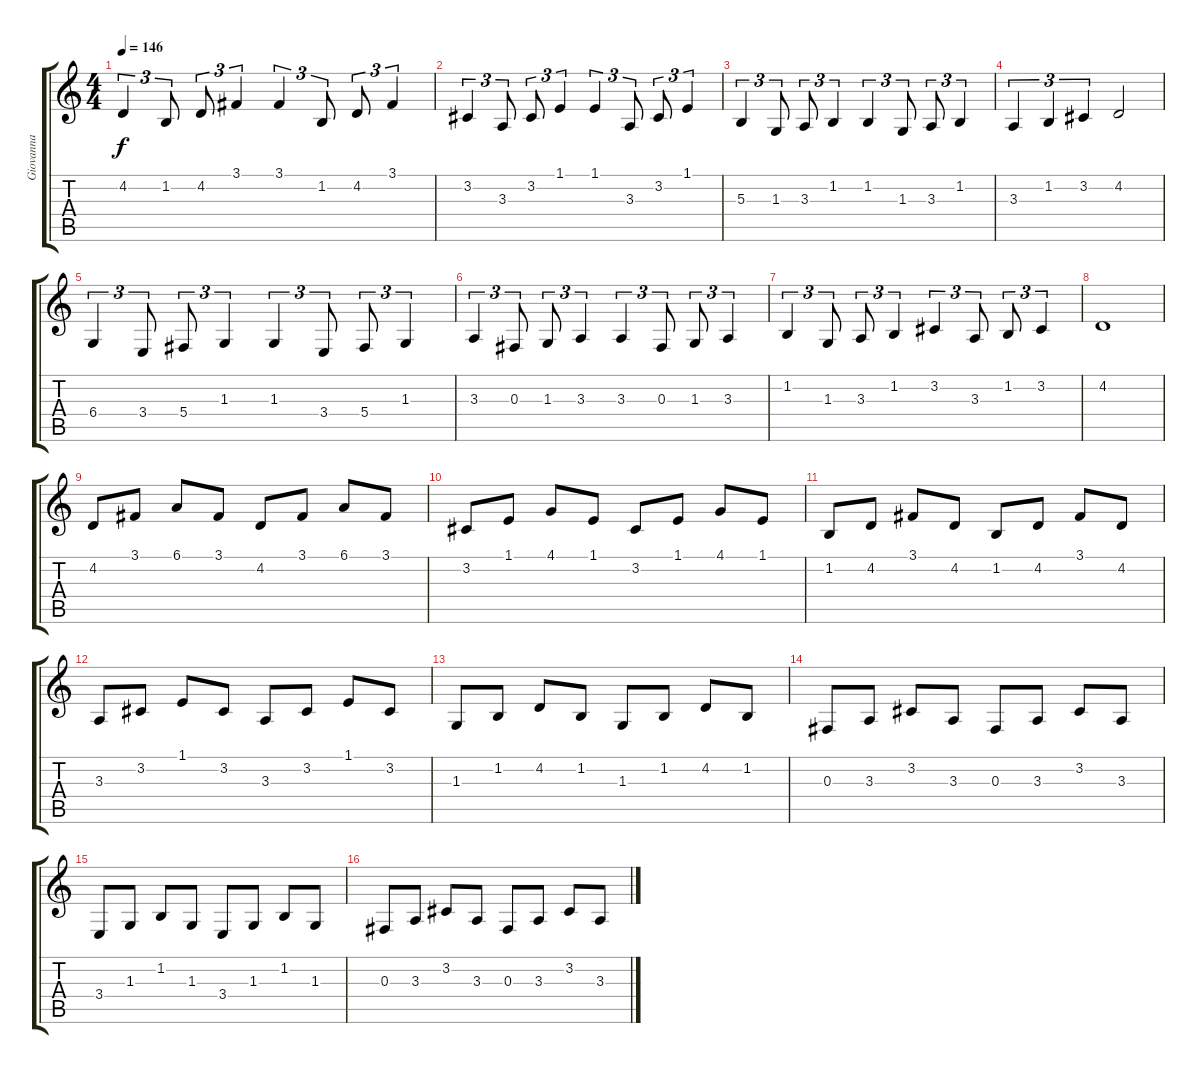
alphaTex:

\track ("Giovanna" "Giovanna") {instrument acousticgrandpiano}
\staff {score tabs}
\tuning (Eb4 Bb3 Gb3 Db3 Ab2 Eb2) {hide}
\ts (4 4)
\tempo 146
\clef g2
\ks c
4.2.4{tu (3 2) dy f} 1.2.8{tu (3 2)} 4.2.8{tu (3 2)} 3.1.4{tu (3 2)} 3.1.4{tu (3 2)} 1.2.8{tu (3 2)} 4.2.8{tu (3 2)} 3.1.4{tu (3 2)} |
3.2.4{tu (3 2)} 3.3.8{tu (3 2)} 3.2.8{tu (3 2)} 1.1.4{tu (3 2)} 1.1.4{tu (3 2)} 3.3.8{tu (3 2)} 3.2.8{tu (3 2)} 1.1.4{tu (3 2)} |
5.3.4{tu (3 2)} 1.3.8{tu (3 2)} 3.3.8{tu (3 2)} 1.2.4{tu (3 2)} 1.2.4{tu (3 2)} 1.3.8{tu (3 2)} 3.3.8{tu (3 2)} 1.2.4{tu (3 2)} |
3.3.4{tu (3 2)} 1.2.4{tu (3 2)} 3.2.4{tu (3 2)} 4.2.2 |
6.4.4{tu (3 2)} 3.4.8{tu (3 2)} 5.4.8{tu (3 2)} 1.3.4{tu (3 2)} 1.3.4{tu (3 2)} 3.4.8{tu (3 2)} 5.4.8{tu (3 2)} 1.3.4{tu (3 2)} |
3.3.4{tu (3 2)} 0.3.8{tu (3 2)} 1.3.8{tu (3 2)} 3.3.4{tu (3 2)} 3.3.4{tu (3 2)} 0.3.8{tu (3 2)} 1.3.8{tu (3 2)} 3.3.4{tu (3 2)} |
1.2.4{tu (3 2)} 1.3.8{tu (3 2)} 3.3.8{tu (3 2)} 1.2.4{tu (3 2)} 3.2.4{tu (3 2)} 3.3.8{tu (3 2)} 1.2.8{tu (3 2)} 3.2.4{tu (3 2)} |
4.2.1 |
4.2.8 3.1.8 6.1.8 3.1.8 4.2.8 3.1.8 6.1.8 3.1.8 |
3.2.8 1.1.8 4.1.8 1.1.8 3.2.8 1.1.8 4.1.8 1.1.8 |
1.2.8 4.2.8 3.1.8 4.2.8 1.2.8 4.2.8 3.1.8 4.2.8 |
3.3.8 3.2.8 1.1.8 3.2.8 3.3.8 3.2.8 1.1.8 3.2.8 |
1.3.8 1.2.8 4.2.8 1.2.8 1.3.8 1.2.8 4.2.8 1.2.8 |
0.3.8 3.3.8 3.2.8 3.3.8 0.3.8 3.3.8 3.2.8 3.3.8 |
3.4.8 1.3.8 1.2.8 1.3.8 3.4.8 1.3.8 1.2.8 1.3.8 |
0.3.8 3.3.8 3.2.8 3.3.8 0.3.8 3.3.8 3.2.8 3.3.8
